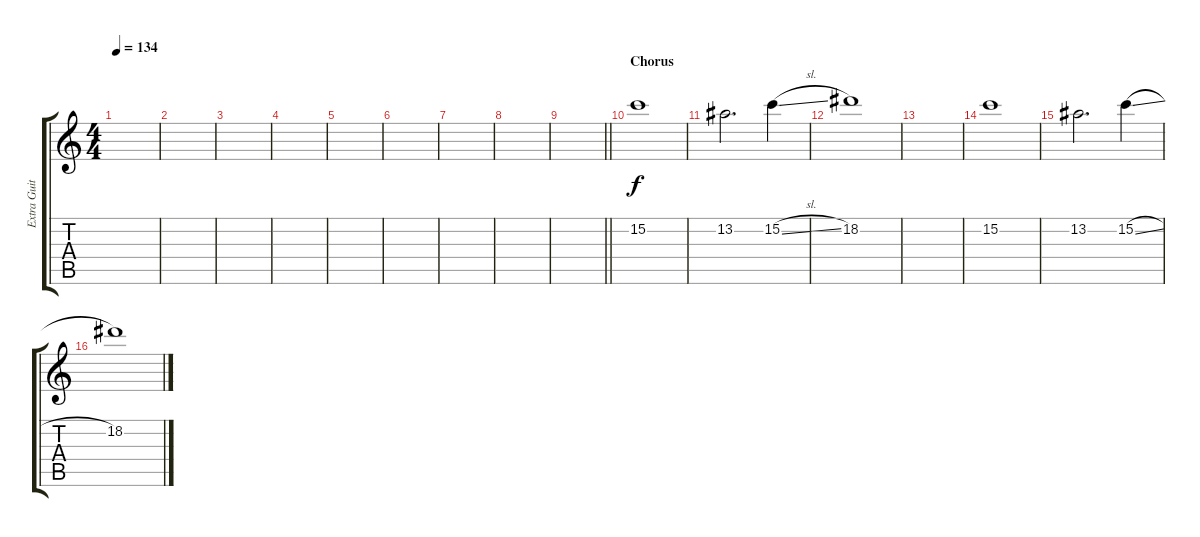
\track ("Extra Guitar (Chorus Lead)" "Extra Guit") {instrument distortionguitar}
\staff {score tabs}
\tuning (D4 A3 F3 C3 G2 C2) {hide}
\ts (4 4)
\tempo 134
\clef g2
\ks c
|
|
|
|
|
|
|
|
\barLineRight lightlight
|
\section ("" "Chorus")
15.2.1 |
13.2.2{d} 15.2{sl}.4 |
18.2.1 |
|
15.2.1 |
13.2.2{d} 15.2{sl}.4 |
18.2.1
